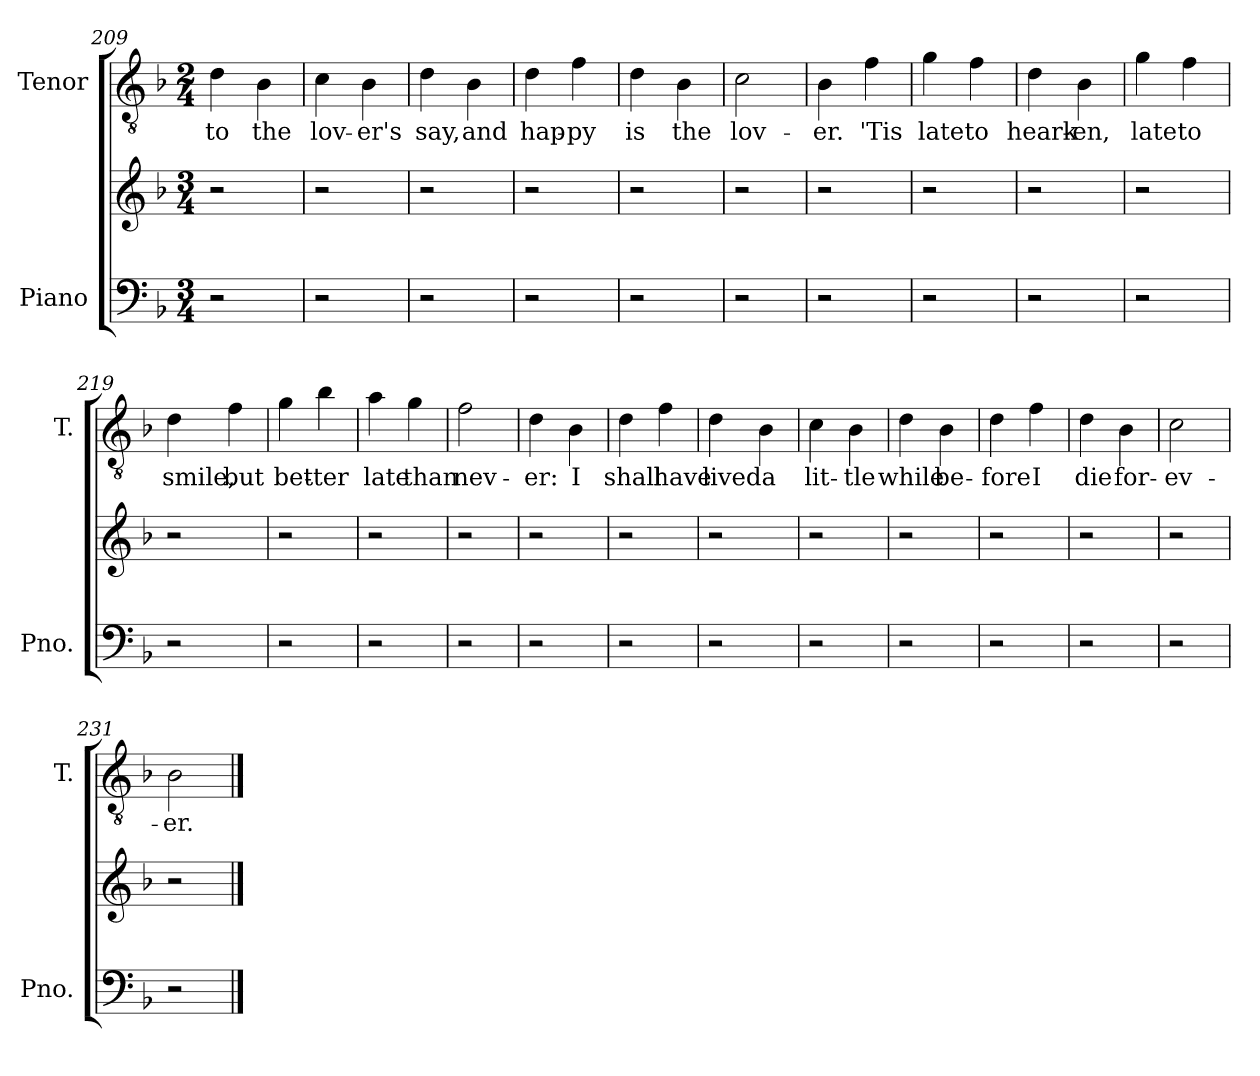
**kern	**kern	**kern	**text
*part2	*part2	*part1	*part1
*staff3	*staff2	*staff1	*staff1
*I"Piano	*	*I"Tenor	*
*I'Pno.	*	*I'T.	*
!!LO:LB:g=z
*clefF4	*clefG2	*clefGv2	*
*k[b-]	*k[b-]	*k[b-]	*
*M3/4	*M3/4	*M2/4	*
=209	=209	=209	=209
!	!	!	!LO:LY:b
2r	2r	4d\	to
!	!	!	!LO:LY:b
.	.	4B-\	the
=210	=210	=210	=210
!	!	!	!LO:LY:b
2r	2r	4c\	lov-
!	!	!	!LO:LY:b
.	.	4B-\	-er's
=211	=211	=211	=211
!	!	!	!LO:LY:b
2r	2r	4d\	say,
!	!	!	!LO:LY:b
.	.	4B-\	and
=212	=212	=212	=212
!	!	!	!LO:LY:b
2r	2r	4d\	hap-
!	!	!	!LO:LY:b
.	.	4f\	-py
=213	=213	=213	=213
!	!	!	!LO:LY:b
2r	2r	4d\	is
!	!	!	!LO:LY:b
.	.	4B-\	the
=214	=214	=214	=214
!	!	!	!LO:LY:b
2r	2r	2c\	lov-
=215	=215	=215	=215
!	!	!	!LO:LY:b
2r	2r	4B-\	-er.
!	!	!	!LO:LY:b
.	.	4f\	'Tis
=216	=216	=216	=216
!	!	!	!LO:LY:b
2r	2r	4g\	late
!	!	!	!LO:LY:b
.	.	4f\	to
=217	=217	=217	=217
!	!	!	!LO:LY:b
2r	2r	4d\	heark-
!	!	!	!LO:LY:b
.	.	4B-\	-en,
=218	=218	=218	=218
!	!	!	!LO:LY:b
2r	2r	4g\	late
!	!	!	!LO:LY:b
.	.	4f\	to
=219	=219	=219	=219
!	!	!	!LO:LY:b
2r	2r	4d\	smile,
!	!	!	!LO:LY:b
.	.	4f\	but
!!LO:LB:g=z
=220	=220	=220	=220
!	!	!	!LO:LY:b
2r	2r	4g\	bet-
!	!	!	!LO:LY:b
.	.	4b-\	-ter
=221	=221	=221	=221
!	!	!	!LO:LY:b
2r	2r	4a\	late
!	!	!	!LO:LY:b
.	.	4g\	than
=222	=222	=222	=222
!	!	!	!LO:LY:b
2r	2r	2f\	nev-
=223	=223	=223	=223
!	!	!	!LO:LY:b
2r	2r	4d\	-er:
!	!	!	!LO:LY:b
.	.	4B-\	I
=224	=224	=224	=224
!	!	!	!LO:LY:b
2r	2r	4d\	shall
!	!	!	!LO:LY:b
.	.	4f\	have
=225	=225	=225	=225
!	!	!	!LO:LY:b
2r	2r	4d\	lived
!	!	!	!LO:LY:b
.	.	4B-\	a
=226	=226	=226	=226
!	!	!	!LO:LY:b
2r	2r	4c\	lit-
!	!	!	!LO:LY:b
.	.	4B-\	-tle
=227	=227	=227	=227
!	!	!	!LO:LY:b
2r	2r	4d\	while
!	!	!	!LO:LY:b
.	.	4B-\	be-
=228	=228	=228	=228
!	!	!	!LO:LY:b
2r	2r	4d\	-fore
!	!	!	!LO:LY:b
.	.	4f\	I
=229	=229	=229	=229
!	!	!	!LO:LY:b
2r	2r	4d\	die
!	!	!	!LO:LY:b
.	.	4B-\	for-
=230	=230	=230	=230
!	!	!	!LO:LY:b
2r	2r	2c\	-ev-
=231	=231	=231	=231
!	!	!	!LO:LY:b
2r	2r	2B-\	-er.
==	==	==	==
*-	*-	*-	*-
